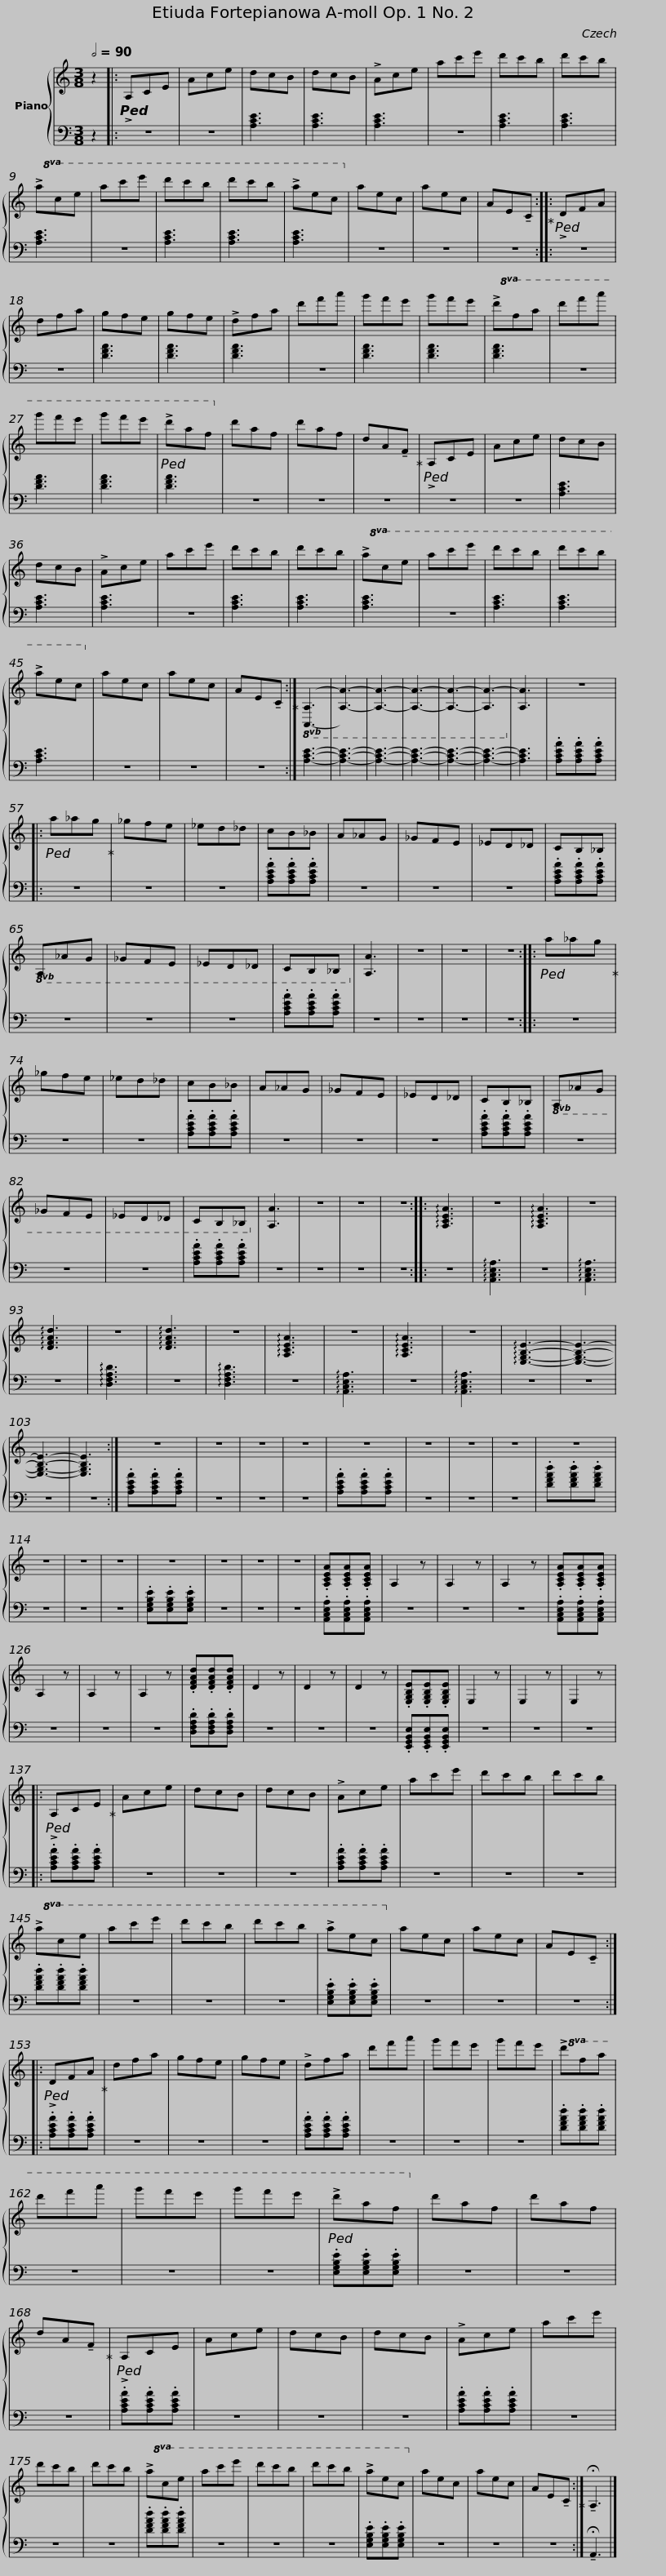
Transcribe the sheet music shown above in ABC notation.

X:1
%%score { 1 | 2 }
L:1/8
Q:1/2=90
M:3/8
I:linebreak $
K:C
V:1 treble
V:2 bass
V:1
 z2 |:!ped! !>!A,CE | Ace | dcB | dcB | %5
 !>!Ace | ac'e' | d'c'b | d'c'b |!8va(! !>!ac'e' | %10
 a'c''e'' | d''c''b' |$ d''c''b' | !>!a'e'c'!8va)! | aec | %15
 aec | AE!tenuto!C!ped-up! ::!ped! !>!DFA | dfa | gfe | %20
 gfe | !>!dfa | d'f'a' | g'f'e' |$ g'f'e' | %25
!8va(! !>!d'f'a' | d''f''a'' | g''f''e'' | g''f''e'' |!ped! !>!d''a'f'!8va)! | %30
 d'af | d'af | dA!tenuto!F!ped-up! |!ped! !>!A,CE | Ace | %35
 dcB |$ dcB | !>!Ace | ac'e' | d'c'b | %40
 d'c'b |!8va(! !>!ac'e' | a'c''e'' | d''c''b' | d''c''b' | %45
 !>!a'e'c'!8va)! | aec | aec |$ AE!tenuto!C!ped-up! :|!8vb(! [A,,A,]3- | %50
 [A,,A,]3- | [A,,A,]3- | [A,,A,]3- | [A,,A,]3- | [A,,A,]3-!8vb)! | %55
 [A,A]3 | z3 |:!ped! a_ag!ped-up! | _gfe | _ed_d | %60
 cB_B | A_AG |$ _GFE | _ED_D | CB,_B, | %65
!8vb(! A,_A,G, | _G,F,E, | _E,D,_D, | C,B,,_B,,!8vb)! | [A,A]3 | %70
 z3 | z3 | z3 ::!ped! a_ag!ped-up! |$ _gfe | %75
 _ed_d | cB_B | A_AG | _GFE | _ED_D | %80
 CB,_B, |!8vb(! A,_A,G, | _G,F,E, | _E,D,_D, | C,B,,_B,,!8vb)! |$ %85
 [A,A]3 | z3 | z3 | z3 :: !arpeggio![A,CEA]3 | %90
 z3 | !arpeggio![A,CEA]3 | z3 | !arpeggio![DFAd]3 | z3 | %95
 !arpeggio![DFAd]3 | z3 | !arpeggio![A,CEA]3 | z3 | !arpeggio![A,CEA]3 | %100
 z3 | !arpeggio![E,G,B,E]3- |$ [E,G,B,E]3- | [E,G,B,E]3- | [E,G,B,E]3 :| %105
 z3 | z3 | z3 | z3 | z3 | %110
 z3 | z3 | z3 | z3 | z3 | %115
 z3 | z3 | z3 |$ z3 | z3 | %120
 z3 | .[A,CEA].[A,CEA].[A,CEA] | A,2 z | A,2 z | A,2 z | %125
 .[A,CEA].[A,CEA].[A,CEA] | A,2 z | A,2 z | A,2 z | .[DFAd].[DFAd].[DFAd] | %130
 D2 z | D2 z | D2 z |$ .[E,G,B,E].[E,G,B,E].[E,G,B,E] | E,2 z | %135
 E,2 z | E,2 z |:!ped! !>!A,CE!ped-up! | Ace | dcB | %140
 dcB | !>!Ace | ac'e' | d'c'b | d'c'b |$ %145
!8va(! !>!ac'e' | a'c''e'' | d''c''b' | d''c''b' | !>!a'e'c'!8va)! | %150
 aec | aec | AE!tenuto!C ::!ped! !>!DFA!ped-up! | dfa | %155
 gfe | gfe |$ !>!dfa | d'f'a' | g'f'e' | %160
 g'f'e' |!8va(! !>!d'f'a' | d''f''a'' | g''f''e'' | g''f''e'' | %165
!ped! !>!d''a'f'!8va)! | d'af | d'af |$ dA!tenuto!F!ped-up! |!ped! !>!A,CE | %170
 Ace | dcB | dcB | !>!Ace | ac'e' | %175
 d'c'b | d'c'b |!8va(! !>!ac'e' | a'c''e'' | d''c''b' |$ %180
 d''c''b' | !>!a'e'c'!8va)! | aec | aec | AE!tenuto!C!ped-up! :| %185
 !tenuto!!fermata!A,3 |] %186
V:2
 z2 |: z3 | z3 | [A,CE]3 | [A,CE]3 | %5
 [A,CE]3 | z3 | [A,CE]3 | [A,CE]3 | [A,CE]3 | %10
 z3 | [A,CE]3 |$ [A,CE]3 | [A,CE]3 | z3 | %15
 z3 | z3 :: z3 | z3 | [DFA]3 | %20
 [DFA]3 | [DFA]3 | z3 | [DFA]3 |$ [DFA]3 | %25
 [DFA]3 | z3 | [DFA]3 | [DFA]3 | [DFA]3 | %30
 z3 | z3 | z3 | z3 | z3 | %35
 [A,CE]3 |$ [A,CE]3 | [A,CE]3 | z3 | [A,CE]3 | %40
 [A,CE]3 | [A,CE]3 | z3 | [A,CE]3 | [A,CE]3 | %45
 [A,CE]3 | z3 | z3 |$ z3 :| [A,CE]3- | %50
 [A,CE]3- | [A,CE]3- | [A,CE]3- | [A,CE]3- | [A,CE]3- | %55
 [A,CE]3 | .[A,CEA].[A,CEA].[A,CEA] |: z3 | z3 | z3 | %60
 .[A,CEA].[A,CEA].[A,CEA] | z3 |$ z3 | z3 | .[A,CEA].[A,CEA].[A,CEA] | %65
 z3 | z3 | z3 | .[A,CEA].[A,CEA].[A,CEA] | z3 | %70
 z3 | z3 | z3 :: z3 |$ z3 | %75
 z3 | .[A,CEA].[A,CEA].[A,CEA] | z3 | z3 | z3 | %80
 .[A,CEA].[A,CEA].[A,CEA] | z3 | z3 | z3 | .[A,CEA].[A,CEA].[A,CEA] |$ %85
 z3 | z3 | z3 | z3 :: z3 | %90
 !arpeggio![A,,C,E,A,]3 | z3 | !arpeggio![A,,C,E,A,]3 | z3 | !arpeggio![D,F,A,D]3 | %95
 z3 | !arpeggio![D,F,A,D]3 | z3 | !arpeggio![A,,C,E,A,]3 | z3 | %100
 !arpeggio![A,,C,E,A,]3 | z3 |$ z3 | z3 | z3 :| %105
 .[A,CEA].[A,CEA].[A,CEA] | z3 | z3 | z3 | .[A,CEA].[A,CEA].[A,CEA] | %110
 z3 | z3 | z3 | .[DFAd].[DFAd].[DFAd] | z3 | %115
 z3 | z3 | .[E,G,B,E].[E,G,B,E].[E,G,B,E] |$ z3 | z3 | %120
 z3 | .[A,,C,E,A,].[A,,C,E,A,].[A,,C,E,A,] | z3 | z3 | z3 | %125
 .[A,,C,E,A,].[A,,C,E,A,].[A,,C,E,A,] | z3 | z3 | z3 | .[D,F,A,D].[D,F,A,D].[D,F,A,D] | %130
 z3 | z3 | z3 |$ .[E,,G,,B,,E,].[E,,G,,B,,E,].[E,,G,,B,,E,] | z3 | %135
 z3 | z3 |: .[A,CEA].[A,CEA].[A,CEA] | z3 | z3 | %140
 z3 | .[A,CEA].[A,CEA].[A,CEA] | z3 | z3 | z3 |$ %145
 .[DFAd].[DFAd].[DFAd] | z3 | z3 | z3 | .[E,G,B,E].[E,G,B,E].[E,G,B,E] | %150
 z3 | z3 | z3 :: .[A,CEA].[A,CEA].[A,CEA] | z3 | %155
 z3 | z3 |$ .[A,CEA].[A,CEA].[A,CEA] | z3 | z3 | %160
 z3 | .[DFAd].[DFAd].[DFAd] | z3 | z3 | z3 | %165
 .[E,G,B,E].[E,G,B,E].[E,G,B,E] | z3 | z3 |$ z3 | .[A,CEA].[A,CEA].[A,CEA] | %170
 z3 | z3 | z3 | .[A,CEA].[A,CEA].[A,CEA] | z3 | %175
 z3 | z3 | .[DFAd].[DFAd].[DFAd] | z3 | z3 |$ %180
 z3 | .[E,G,B,E].[E,G,B,E].[E,G,B,E] | z3 | z3 | z3 :| %185
 !tenuto!!fermata!A,,3 |] %186
